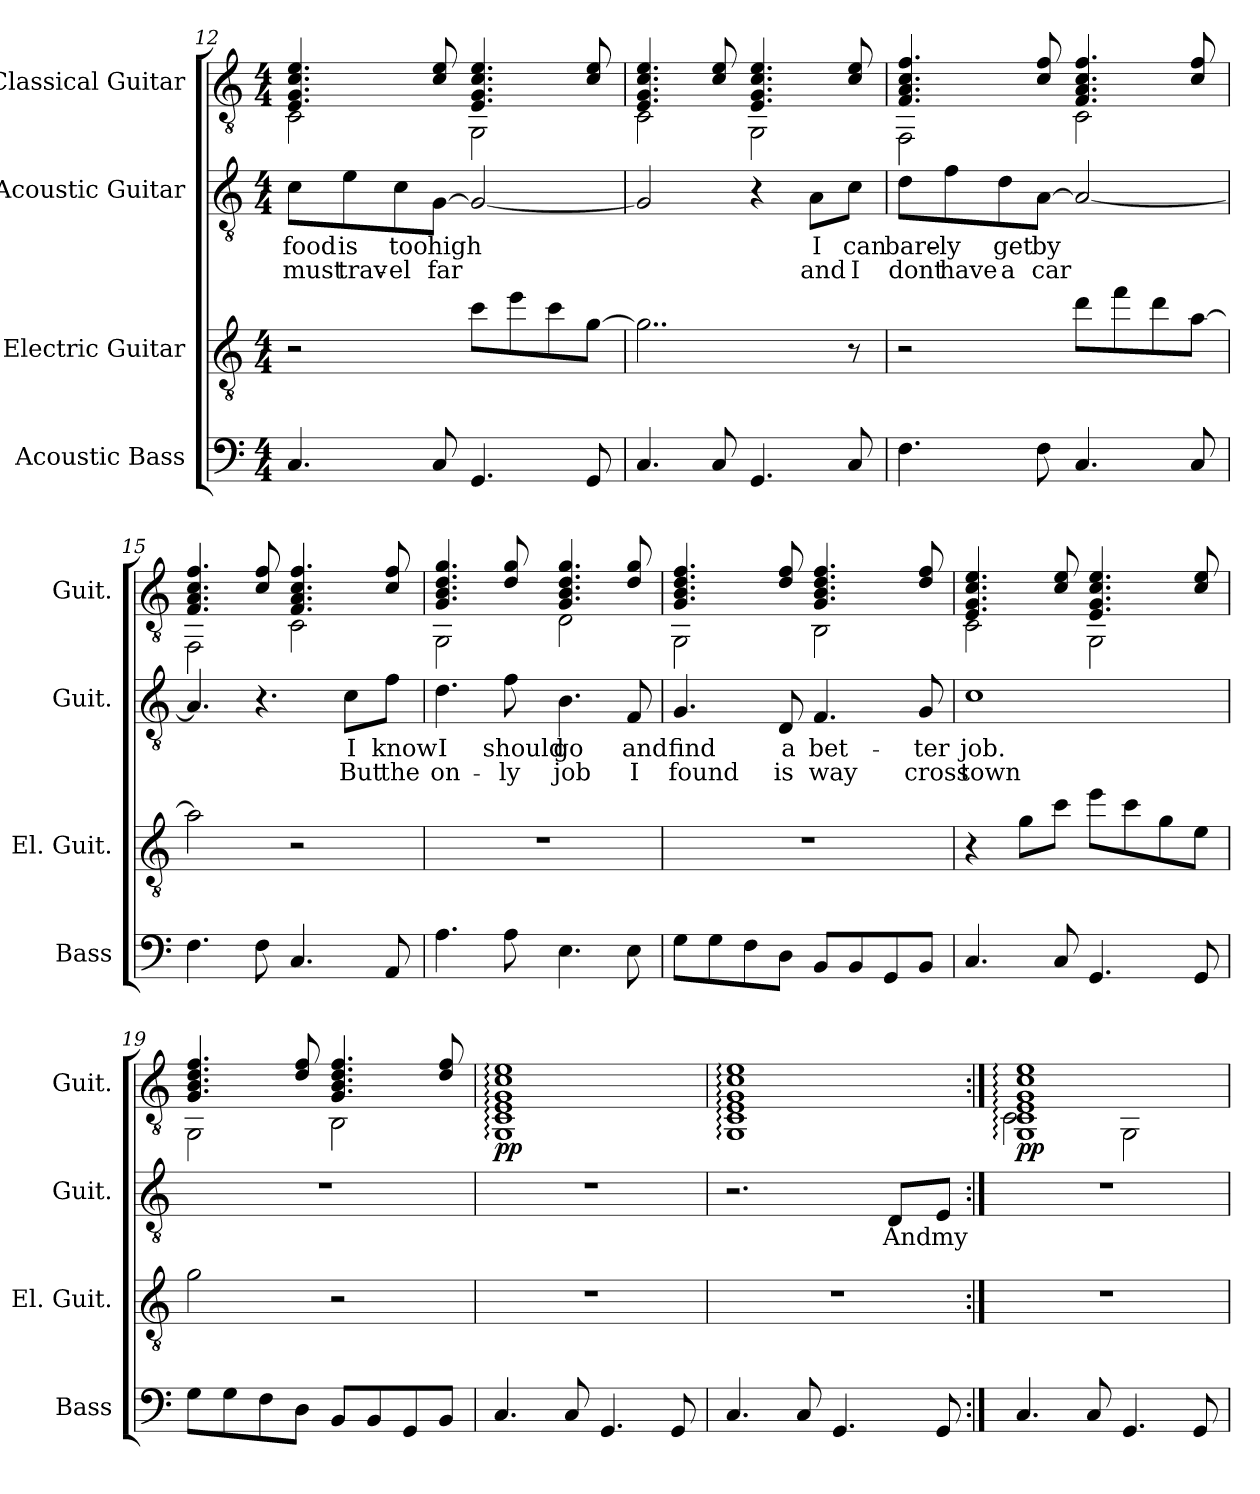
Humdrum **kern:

**kern	**kern	**kern	**text	**text	**kern	**dynam
*part4	*part3	*part2	*part2	*part2	*part1	*part1
*staff4	*staff3	*staff2	*staff2	*staff2	*staff1	*staff1
*I"Acoustic Bass	*I"Electric Guitar	*I"Acoustic Guitar	*	*	*I"Classical Guitar	*
*I'Bass	*I'El. Guit.	*I'Guit.	*	*	*I'Guit.	*
*clefF4	*clefGv2	*clefGv2	*	*	*clefGv2	*
*ITrd7c12	*	*	*	*	*	*
*k[]	*k[]	*k[]	*	*	*k[]	*
*M4/4	*M4/4	*M4/4	*	*	*M4/4	*
=12	=12	=12	=12	=12	=12	=12
!	!	!	!LO:LY:b	!LO:LY:b	!	!
*	*	*	*	*	*^	*
4.CC/	2r	8c\L	food	must	4.E/ 4.G/ 4.c/ 4.e/	2C\	.
!	!	!	!LO:LY:b	!LO:LY:b	!	!	!
.	.	8e\	is	trav-	.	.	.
!	!	!	!LO:LY:b	!LO:LY:b	!	!	!
.	.	8c\	too	-el	.	.	.
!	!	!	!LO:LY:b	!LO:LY:b	!	!	!
8CC/	.	[8G\J	high	far	8c/ 8e/	.	.
4.GGG/	8cc\L	2G/_	.	.	4.E/ 4.G/ 4.c/ 4.e/	2GG\	.
.	8ee\	.	.	.	.	.	.
.	8cc\	.	.	.	.	.	.
8GGG/	[8g\J	.	.	.	8c/ 8e/	.	.
=13	=13	=13	=13	=13	=13	=13	=13
4.CC/	2..g\]	2G/]	.	.	4.E/ 4.G/ 4.c/ 4.e/	2C\	.
8CC/	.	.	.	.	8c/ 8e/	.	.
4.GGG/	.	4r	.	.	4.E/ 4.G/ 4.c/ 4.e/	2GG\	.
!	!	!	!LO:LY:b	!LO:LY:b	!	!	!
.	.	8A\L	I	and	.	.	.
!	!	!	!LO:LY:b	!LO:LY:b	!	!	!
8CC/	8r	8c\J	can	I	8c/ 8e/	.	.
!!LO:PB:g=z	!!
=14	=14	=14	=14	=14	=14	=14	=14
!	!	!	!LO:LY:b	!LO:LY:b	!	!	!
4.FF\	2r	8d\L	bare-	dont	4.F/ 4.A/ 4.c/ 4.f/	2FF\	.
!	!	!	!LO:LY:b	!LO:LY:b	!	!	!
.	.	8f\	-ly	have	.	.	.
!	!	!	!LO:LY:b	!LO:LY:b	!	!	!
.	.	8d\	get	a	.	.	.
!	!	!	!LO:LY:b	!LO:LY:b	!	!	!
8FF\	.	[8A\J	by	car	8c/ 8f/	.	.
4.CC/	8dd\L	2A/_	.	.	4.F/ 4.A/ 4.c/ 4.f/	2C\	.
.	8ff\	.	.	.	.	.	.
.	8dd\	.	.	.	.	.	.
8CC/	[8a\J	.	.	.	8c/ 8f/	.	.
=15	=15	=15	=15	=15	=15	=15	=15
4.FF\	2a\]	4.A/]	.	.	4.F/ 4.A/ 4.c/ 4.f/	2FF\	.
8FF\	.	4.r	.	.	8c/ 8f/	.	.
4.CC/	2r	.	.	.	4.F/ 4.A/ 4.c/ 4.f/	2C\	.
!	!	!	!LO:LY:b	!LO:LY:b	!	!	!
.	.	8c\L	I	But	.	.	.
!	!	!	!LO:LY:b	!LO:LY:b	!	!	!
8AAA/	.	8f\J	know	the	8c/ 8f/	.	.
=16	=16	=16	=16	=16	=16	=16	=16
!	!	!	!LO:LY:b	!LO:LY:b	!	!	!
4.AA\	1r	4.d\	I	on-	4.G/ 4.B/ 4.d/ 4.g/	2GG\	.
!	!	!	!LO:LY:b	!LO:LY:b	!	!	!
8AA\	.	8f\	should	-ly	8d/ 8g/	.	.
!	!	!	!LO:LY:b	!LO:LY:b	!	!	!
4.EE\	.	4.B\	go	job	4.G/ 4.B/ 4.d/ 4.g/	2D\	.
!	!	!	!LO:LY:b	!LO:LY:b	!	!	!
8EE\	.	8F/	and	I	8d/ 8g/	.	.
=17	=17	=17	=17	=17	=17	=17	=17
!	!	!	!LO:LY:b	!LO:LY:b	!	!	!
8GG\L	1r	4.G/	find	found	4.G/ 4.B/ 4.d/ 4.f/	2GG\	.
8GG\	.	.	.	.	.	.	.
8FF\	.	.	.	.	.	.	.
!	!	!	!LO:LY:b	!LO:LY:b	!	!	!
8DD\J	.	8D/	a	is	8d/ 8f/	.	.
!	!	!	!LO:LY:b	!LO:LY:b	!	!	!
8BBB/L	.	4.F/	bet-	way	4.G/ 4.B/ 4.d/ 4.f/	2BB\	.
8BBB/	.	.	.	.	.	.	.
8GGG/	.	.	.	.	.	.	.
!	!	!	!LO:LY:b	!LO:LY:b	!	!	!
8BBB/J	.	8G/	-ter	cross	8d/ 8f/	.	.
!!LO:LB:g=z	!!
=18	=18	=18	=18	=18	=18	=18	=18
!	!	!	!LO:LY:b	!LO:LY:b	!	!	!
4.CC/	4r	1c	job.	town	4.E/ 4.G/ 4.c/ 4.e/	2C\	.
.	8g\L	.	.	.	.	.	.
8CC/	8cc\J	.	.	.	8c/ 8e/	.	.
4.GGG/	8ee\L	.	.	.	4.E/ 4.G/ 4.c/ 4.e/	2GG\	.
.	8cc\	.	.	.	.	.	.
.	8g\	.	.	.	.	.	.
8GGG/	8e\J	.	.	.	8c/ 8e/	.	.
=19	=19	=19	=19	=19	=19	=19	=19
8GG\L	2g\	1r	.	.	4.G/ 4.B/ 4.d/ 4.f/	2GG\	.
8GG\	.	.	.	.	.	.	.
8FF\	.	.	.	.	.	.	.
8DD\J	.	.	.	.	8d/ 8f/	.	.
8BBB/L	2r	.	.	.	4.G/ 4.B/ 4.d/ 4.f/	2BB\	.
8BBB/	.	.	.	.	.	.	.
8GGG/	.	.	.	.	.	.	.
8BBB/J	.	.	.	.	8d/ 8f/	.	.
*	*	*	*	*	*v	*v	*
=20	=20	=20	=20	=20	=20	=20
!	!	!	!	!	!	!LO:DY:b
4.CC/	1r	1r	.	.	1GG: 1C: 1E: 1G: 1c: 1e:	pp
8CC/	.	.	.	.	.	.
4.GGG/	.	.	.	.	.	.
8GGG/	.	.	.	.	.	.
=21	=21	=21	=21	=21	=21	=21
4.CC/	1r	2.r	.	.	1GG: 1C: 1E: 1G: 1c: 1e:	.
8CC/	.	.	.	.	.	.
4.GGG/	.	.	.	.	.	.
!	!	!	!LO:LY:b	!	!	!
.	.	8D/L	And	.	.	.
!	!	!	!LO:LY:b	!	!	!
8GGG/	.	8E/J	my	.	.	.
=22:|!	=22:|!	=22:|!	=22:|!	=22:|!	=22:|!	=22:|!
*	*	*	*	*	*^	*
!	!	!	!	!	!	!	!LO:DY:b
4.CC/	1r	1r	.	.	1GG: 1C: 1E: 1G: 1c: 1e:	2C\	pp
8CC/	.	.	.	.	.	.	.
4.GGG/	.	.	.	.	.	2GG\	.
8GGG/	.	.	.	.	.	.	.
*	*	*	*	*	*v	*v	*
=	=	=	=	=	=	=
*-	*-	*-	*-	*-	*-	*-
